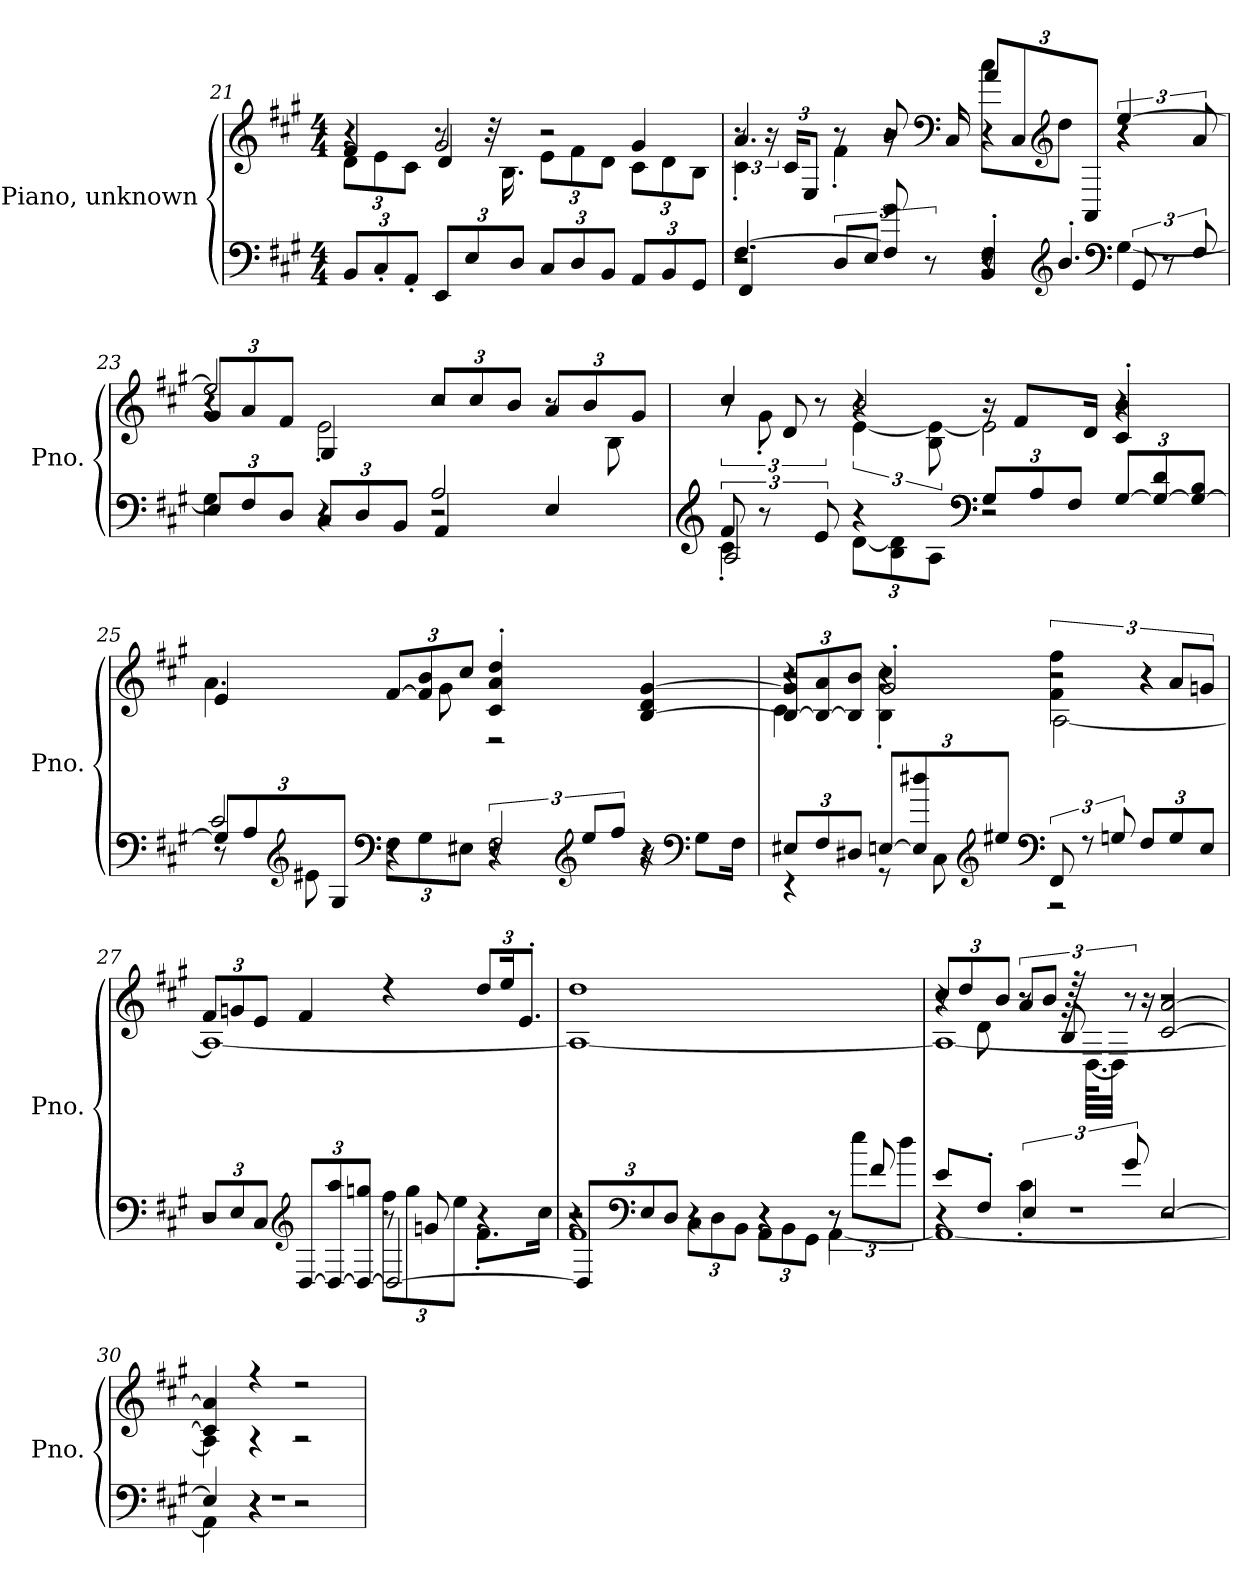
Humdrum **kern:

**kern	**kern
*part1	*part1
*staff2	*staff1
*I"Piano, unknown	*
*I'Pno.	*
*clefF4	*clefG2
*k[f#c#g#]	*k[f#c#g#]
*M4/4	*M4/4
=21	=21
*	*^
*Xbrackettup	*	*Xbrackettup
*	*	*^
12BB/L	4f#/	12d\L	4r
12C#'/	.	12e\	.
12AA'/J	.	12c#\J	.
12EE/L	2g#/	8r	4d/
12E/	.	.	.
.	.	32r	.
.	.	16.B\	.
12D/J	.	.	.
12C#/L	.	12e\L	2r
12D/	.	12f#\	.
12BB/J	.	12d\J	.
12AA/L	4g#/	12c#\L	.
12BB/	.	12d\	.
12GG#/J	.	12B\J	.
!!LO:LB:g=z	!!	!!
=22	=22	=22	=22
*^	*	*	*
*	*^	*	*	*
*	*	*	*	*	*brackettup
[4.F#/	2r	4FF#'/	4.a/	4c#'\	12r
.	.	.	.	.	24r
.	.	.	.	.	24c#/KL
.	.	.	.	.	12E/J
*	*	*brackettup	*	*	*
.	.	12D/L	.	4f#'\	8r
.	.	12E/J	.	.	.
8F#/] 8g#/	.	.	8b/	.	16r
.	.	12r	.	.	.
*	*	*	*clefF4	*	*
.	.	.	.	.	16C#/
*	*	*	*	*	*Xbrackettup
8r	4r	4BB/' 4F#/'	4r	8cc#\L	12a/L
.	.	.	.	.	12C#/
*clefG2	*	*	*clefG2	*	*
4.b'/	.	.	.	8dd\J	.
.	.	.	.	.	12AA/J
*clefF4	*	*	*	*	*
*	*	*	*	*	*brackettup
.	[4G#\	12GG#/	[4ee/	4r	6r
.	.	12r	.	.	.
.	.	12F#/	.	.	12a/
=23	=23	=23	=23	=23	=23
*	*	*Xbrackettup	*	*	*Xbrackettup
2r	4G#\]	12E/L	2ee/]	4r	12g#/L
.	.	12F#/	.	.	12a/
.	.	12D/J	.	.	12f#/J
.	4r	12C#/L	.	2e'\	4G#/
.	.	12D/	.	.	.
.	.	12BB/J	.	.	.
2A/	2r	4AA/	2r	.	12cc#/L
.	.	.	.	.	12cc#/
.	.	.	.	.	12b/J
.	.	4E/	.	8r	12a/L
.	.	.	.	.	12b/
.	.	.	.	8B\	.
.	.	.	.	.	12g#/J
!!LO:LB:g=z	!!	!!
=24	=24	=24	=24	=24	=24
*clefG2	*	*	*	*	*
*brackettup	*	*	*	*brackettup	*
12f#/	4c#'\	2A/	4cc#/	12r	8r
12r	.	.	.	12g#'\	.
.	.	.	.	.	8d/
12e/	.	.	.	12r	.
*	*Xbrackettup	*	*	*	*
4r	[12d\L	.	2b/	[6e\	4r
.	12B\ 12d\]	.	.	.	.
.	12A\J	.	.	12B\ 12e\_	.
*clefF4	*	*	*	*	*
12G#/L	2r	2r	.	2e\]	16r
.	.	.	.	.	8f#/L
12A/	.	.	.	.	.
12F#/J	.	.	.	.	.
.	.	.	.	.	16d/Jk
[12G#/L	.	.	4r	.	4c#/' 4b/'
12G#/_ 12d/	.	.	.	.	.
12G#/_ 12B/J	.	.	.	.	.
*	*	*	*	*v	*v
=25	=25	=25	=25	=25
12G#/L]	8r	2c#/	4e/	4.a\
12A/	.	.	.	.
*clefG2	*	*	*	*
.	8e#X\	.	.	.
12G#/J	.	.	.	.
*clefF4	*	*	*	*
*	*	*	*Xbrackettup	*
4r	12F#\L	.	[12f#/L	.
.	12G#\	.	12f#/] 12b/	.
.	.	.	.	8g#\
.	12E#X\J	.	12cc#/J	.
*brackettup	*	*	*	*
12r	4r	2F#/	4c#/' 4a/' 4dd/'	2r
*clefG2	*	*	*	*
12ee/L	.	.	.	.
12ff#/J	.	.	.	.
4r	16r	.	[4B/ 4d/ [4g#/	.
*clefF4	*	*	*	*
.	8G#\L	.	.	.
.	16F#\Jk	.	.	.
*v	*v	*v	*	*
*	*v	*v
!!LO:PB:g=z
=26	=26
*Xbrackettup	*
*^	*^
*	*	*	*^
*	*	*	*	*^
12E#X/L	4r	12B/_ 12g#/]L	4c#\	4r	2r
12F#/	.	12B/_ 12a/	.	.	.
12D#X/J	.	12B/] 12b/J	.	.	.
[12En/L	8r	4r	4B\' 4cc#\'	2g#'/	.
12E/] 12dd#X/	.	.	.	.	.
.	8C#\	.	.	.	.
*clefG2	*	*	*	*	*
12ee#X/J	.	.	.	.	.
*clefF4	*	*	*	*	*
*brackettup	*	*brackettup	*	*	*
12FF#/	2r	3r	4f#\ 4ff#\	.	[2A\
12r	.	.	.	.	.
12Gn/	.	.	.	.	.
*Xbrackettup	*	*	*	*	*
12F#/L	.	.	4r	4r	.
12G/	.	12a/L	.	.	.
12E/J	.	12gn/J	.	.	.
*	*	*v	*v	*v	*v
=27	=27	=27
*	*^	*
*	*	*	*Xbrackettup
*	*	*	*^
2r	2r	12D/L	12f#/L	1A_
.	.	12E/	12gn/	.
.	.	12C#/J	12e/J	.
*clefG2	*	*	*	*
.	.	[12D/L	4f#/	.
.	.	12D/_ 12aa/	.	.
.	.	12D/_ 12ggn/J	.	.
8r	12ff#\L	2D/_	4r	.
.	12gg\	.	.	.
8gn/	.	.	.	.
.	12ee\J	.	.	.
4r	8.f#'\L	.	12dd/L	.
.	.	.	24ee/K	.
.	.	.	12.e'/J	.
.	16cc#\Jk	.	.	.
!!LO:LB:g=z	!!
=28	=28	=28	=28	=28
*	*	*^	*	*
1f#	4r	12D/L]	2r	1dd	1A_
*clefF4	*	*	*	*	*
.	.	12E/	.	.	.
.	.	12D/J	.	.	.
.	12C#\L	4r	.	.	.
.	12D\	.	.	.	.
.	12BB\J	.	.	.	.
.	12AA\L	4r	4r	.	.
.	12BB\	.	.	.	.
.	12GG#\J	.	.	.	.
*	*brackettup	*	*	*	*
.	12r	8r	[4AA\	.	.
.	12ee\L	.	.	.	.
.	.	8f#/	.	.	.
.	12dd\J	.	.	.	.
=29	=29	=29	=29	=29	=29
*	*	*	*	*^	*^
1r	4r	8e/L	1AA_	12cc#/L	8r	4r	1A_
.	.	.	.	12dd/	.	.	.
.	.	8F#'/J	.	.	8d\	.	.
.	.	.	.	12b/J	.	.	.
*	*	*	*	*brackettup	*	*	*
.	4c#'\	6E/	.	12a/L	8r	8r	.
.	.	.	.	12b/J	.	.	.
.	.	.	.	.	128r	8B/	.
.	.	.	.	.	[64.D\KLLL	.	.
.	.	.	.	.	32D\JJJ]	.	.
.	.	12g#/	.	12r	.	.	.
.	.	.	.	.	16r	.	.
.	2r	[2E/	.	[2c#/ [2a/	2r	2r	.
*	*	*v	*v	*	*	*	*
*	*	*	*	*v	*v	*v
=30	=30	=30	=30	=30
1r	4E/]	4AA\]	4c#/] 4a/]	4A\]
.	4r	4r	4r	4r
.	2r	2r	2r	2r
*v	*v	*v	*	*
*	*v	*v
=	=
*-	*-
